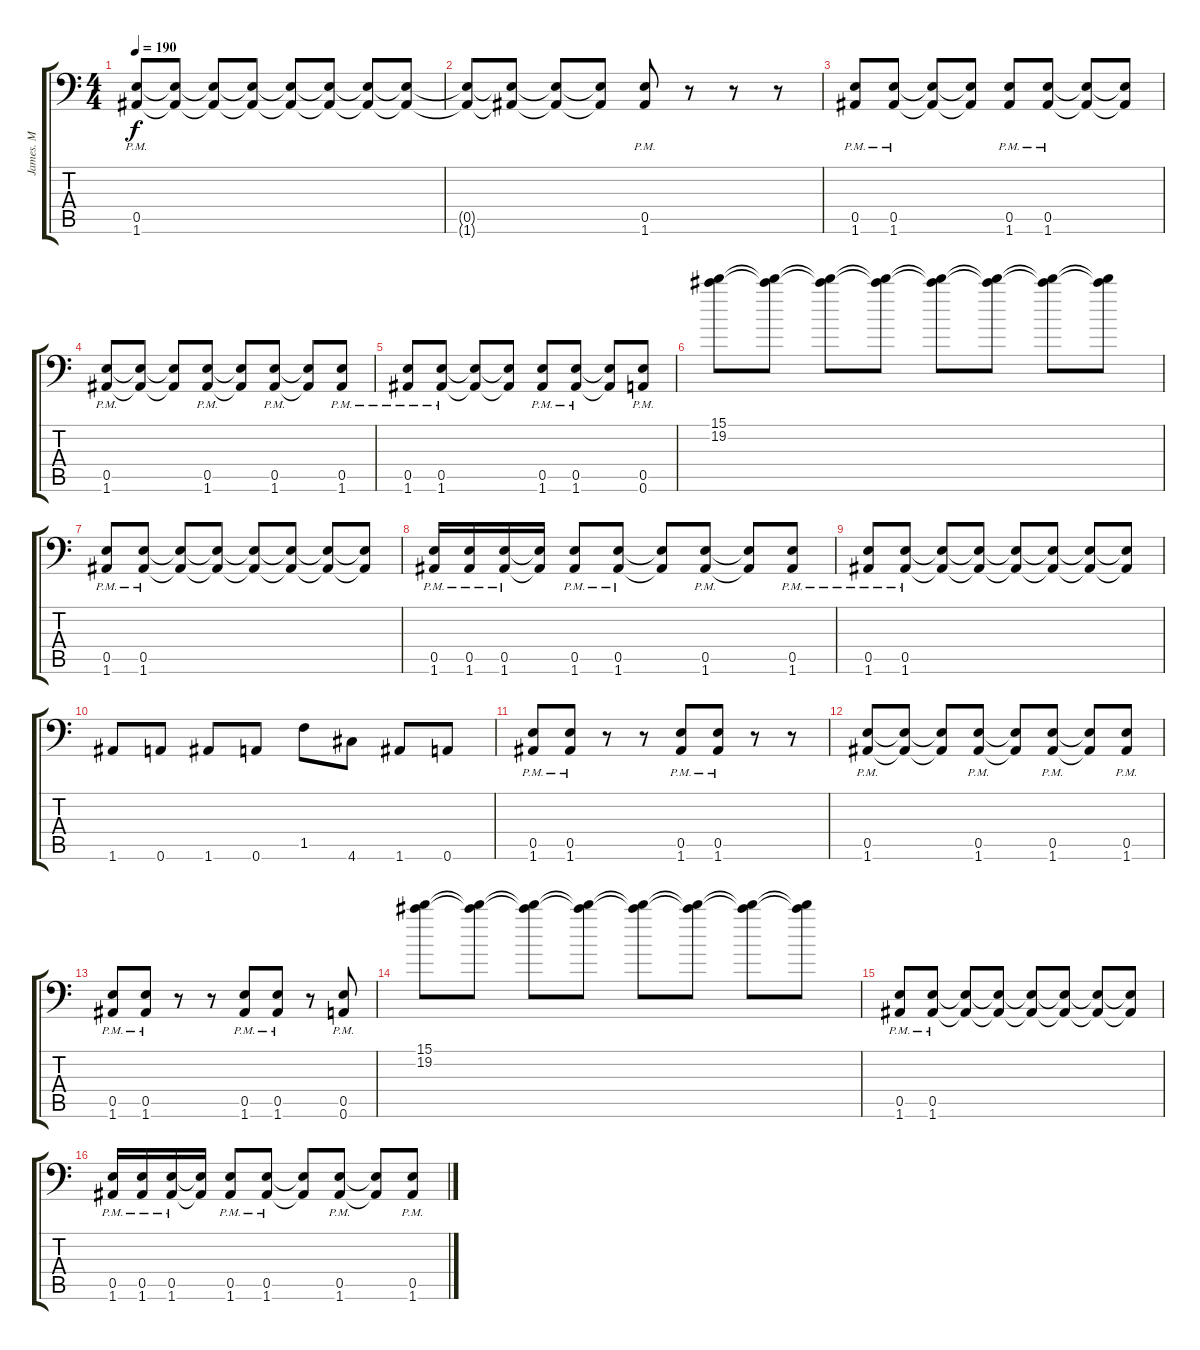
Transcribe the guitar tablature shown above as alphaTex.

\track ("James. M" "James. M") {instrument distortionguitar}
\staff {score tabs}
\tuning (B3 Gb3 D3 A2 E2 A1) {hide}
\ts (4 4)
\tempo 190
\clef f4
\ks c
(0.5{pm} 1.6{pm}).8{dy f} (0.5{t} 1.6{t}).8 (0.5{t} 1.6{t}).8 (0.5{t} 1.6{t}).8 (0.5{t} 1.6{t}).8 (0.5{t} 1.6{t}).8 (0.5{t} 1.6{t}).8 (0.5{t} 1.6{t}).8 |
(0.5{t} 1.6{t}).8 (0.5{t} 1.6{t}).8 (0.5{t} 1.6{t}).8 (0.5{t} 1.6{t}).8 (0.5{pm} 1.6{pm}).8 r.8 r.8 r.8 |
(0.5{pm} 1.6{pm}).8 (0.5{pm} 1.6{pm}).8 (0.5{t} 1.6{t}).8 (0.5{t} 1.6{t}).8 (0.5{pm} 1.6{pm}).8 (0.5{pm} 1.6{pm}).8 (0.5{t} 1.6{t}).8 (0.5{t} 1.6{t}).8 |
(0.5{pm} 1.6{pm}).8 (0.5{t} 1.6{t}).8 (0.5{t} 1.6{t}).8 (0.5{pm} 1.6{pm}).8 (0.5{t} 1.6{t}).8 (0.5{pm} 1.6{pm}).8 (0.5{t} 1.6{t}).8 (0.5{pm} 1.6{pm}).8 |
(0.5{pm} 1.6{pm}).8 (0.5{pm} 1.6{pm}).8 (0.5{t} 1.6{t}).8 (0.5{t} 1.6{t}).8 (0.5{pm} 1.6{pm}).8 (0.5{pm} 1.6{pm}).8 (0.5{t} 1.6{t}).8 (0.5{pm} 0.6{pm}).8 |
(15.1 19.2).8 (15.1{t} 19.2{t}).8 (15.1{t} 19.2{t}).8 (15.1{t} 19.2{t}).8 (15.1{t} 19.2{t}).8 (15.1{t} 19.2{t}).8 (15.1{t} 19.2{t}).8 (15.1{t} 19.2{t}).8 |
(0.5{pm} 1.6{pm}).8 (0.5{pm} 1.6{pm}).8 (0.5{t} 1.6{t}).8 (0.5{t} 1.6{t}).8 (0.5{t} 1.6{t}).8 (0.5{t} 1.6{t}).8 (0.5{t} 1.6{t}).8 (0.5{t} 1.6{t}).8 |
(0.5{pm} 1.6{pm}).16 (0.5{pm} 1.6{pm}).16 (0.5{pm} 1.6{pm}).16 (0.5{t} 1.6{t}).16 (0.5{pm} 1.6{pm}).8 (0.5{pm} 1.6{pm}).8 (0.5{t} 1.6{t}).8 (0.5{pm} 1.6{pm}).8 (0.5{t} 1.6{t}).8 (0.5{pm} 1.6{pm}).8 |
(0.5{pm} 1.6{pm}).8 (0.5{pm} 1.6{pm}).8 (0.5{t} 1.6{t}).8 (0.5{t} 1.6{t}).8 (0.5{t} 1.6{t}).8 (0.5{t} 1.6{t}).8 (0.5{t} 1.6{t}).8 (0.5{t} 1.6{t}).8 |
1.6.8 0.6.8 1.6.8 0.6.8 1.5.8 4.6.8 1.6.8 0.6.8 |
(0.5{pm} 1.6{pm}).8 (0.5{pm} 1.6{pm}).8 r.8 r.8 (0.5{pm} 1.6{pm}).8 (0.5{pm} 1.6{pm}).8 r.8 r.8 |
(0.5{pm} 1.6{pm}).8 (0.5{t} 1.6{t}).8 (0.5{t} 1.6{t}).8 (0.5{pm} 1.6{pm}).8 (0.5{t} 1.6{t}).8 (0.5{pm} 1.6{pm}).8 (0.5{t} 1.6{t}).8 (0.5{pm} 1.6{pm}).8 |
(0.5{pm} 1.6{pm}).8 (0.5{pm} 1.6{pm}).8 r.8 r.8 (0.5{pm} 1.6{pm}).8 (0.5{pm} 1.6{pm}).8 r.8 (0.5{pm} 0.6{pm}).8 |
(15.1 19.2).8 (15.1{t} 19.2{t}).8 (15.1{t} 19.2{t}).8 (15.1{t} 19.2{t}).8 (15.1{t} 19.2{t}).8 (15.1{t} 19.2{t}).8 (15.1{t} 19.2{t}).8 (15.1{t} 19.2{t}).8 |
(0.5{pm} 1.6{pm}).8 (0.5{pm} 1.6{pm}).8 (0.5{t} 1.6{t}).8 (0.5{t} 1.6{t}).8 (0.5{t} 1.6{t}).8 (0.5{t} 1.6{t}).8 (0.5{t} 1.6{t}).8 (0.5{t} 1.6{t}).8 |
(0.5{pm} 1.6{pm}).16 (0.5{pm} 1.6{pm}).16 (0.5{pm} 1.6{pm}).16 (0.5{t} 1.6{t}).16 (0.5{pm} 1.6{pm}).8 (0.5{pm} 1.6{pm}).8 (0.5{t} 1.6{t}).8 (0.5{pm} 1.6{pm}).8 (0.5{t} 1.6{t}).8 (0.5{pm} 1.6{pm}).8
